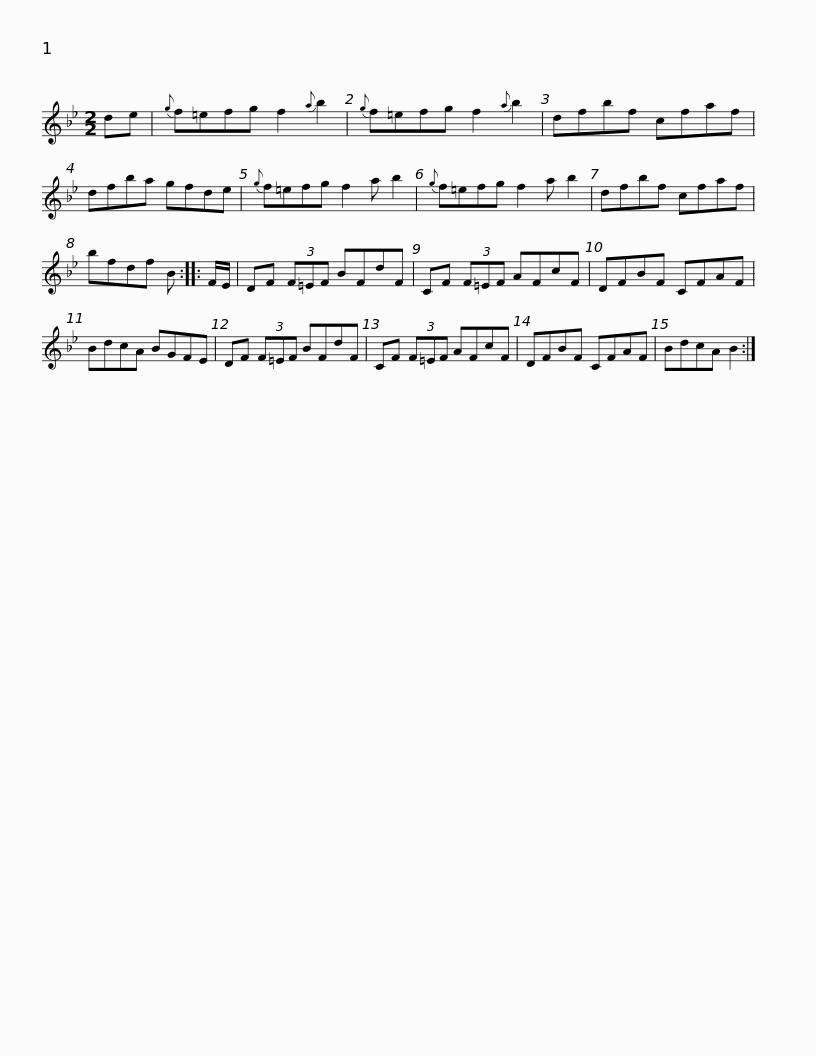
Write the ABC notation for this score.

X:1
L:1/8
M:2/2
I:linebreak $
K:Bb
V:1 treble
V:1
 de |{g} f=efg f2{a} b2 |{g} f=efg f2{a} b2 | dfbf cfaf | dfba gfde |$ %5
{g} f=efg f2 a b2 |{g} f=efg f2 a b2 | dfbf cfaf | bfdf B :: F/E/ | %10
 DF (3F=EF BFdF |$ CF (3F=EF AFcF | DFBF CFAF | BdcA BGFE | DF (3F=EF BFdF | %15
 CF (3F=EF AFcF |$ DFBF CFAF | BdcA B2 :| %18
